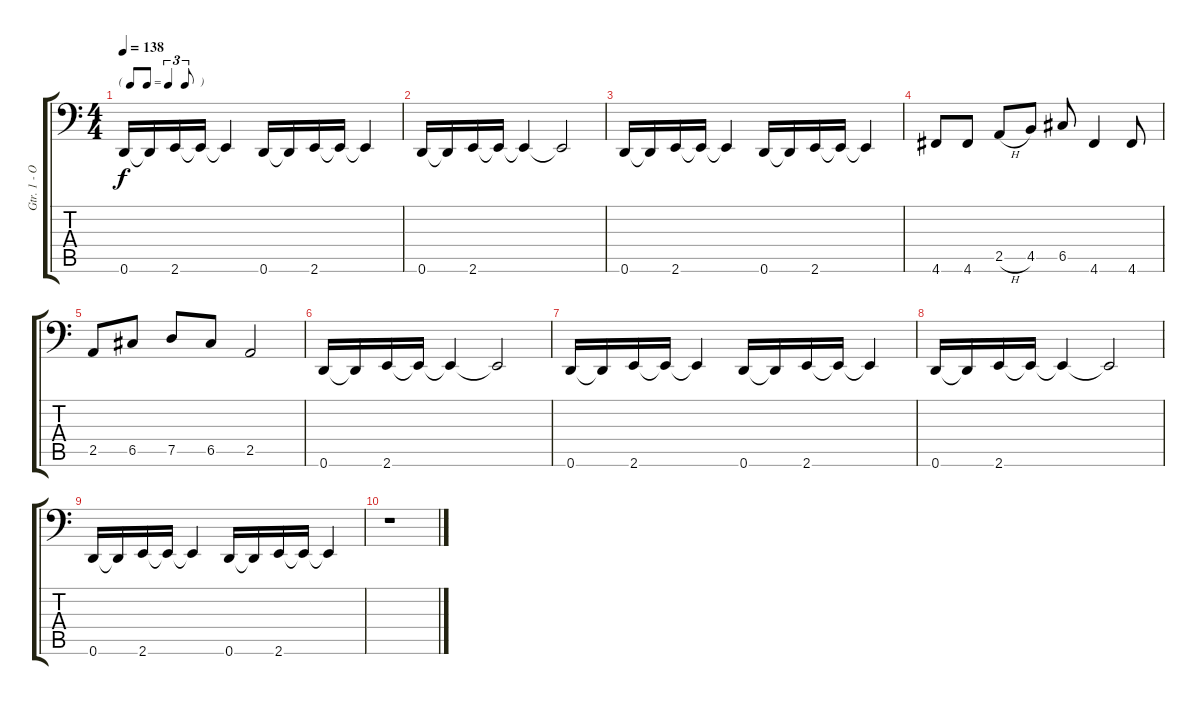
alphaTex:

\track ("Gtr. 1 - Overdub" "Gtr. 1 - O") {instrument overdrivenguitar}
\staff {score tabs}
\tuning (D3 A2 F2 C2 G1 D1) {hide}
\ts (4 4)
\tf triplet8th
\tempo 138
\clef f4
\ks c
0.6.16{dy f} 0.6{t}.16 2.6.16 2.6{t}.16 2.6{t}.4 0.6.16 0.6{t}.16 2.6.16 2.6{t}.16 2.6{t}.4 |
0.6.16 0.6{t}.16 2.6.16 2.6{t}.16 2.6{t}.4 2.6{t}.2 |
0.6.16 0.6{t}.16 2.6.16 2.6{t}.16 2.6{t}.4 0.6.16 0.6{t}.16 2.6.16 2.6{t}.16 2.6{t}.4 |
4.6.8 4.6.8 2.5{h}.8 4.5.8 6.5.8 4.6.4 4.6.8 |
2.5.8 6.5.8 7.5.8 6.5.8 2.5.2 |
0.6.16 0.6{t}.16 2.6.16 2.6{t}.16 2.6{t}.4 2.6{t}.2 |
0.6.16 0.6{t}.16 2.6.16 2.6{t}.16 2.6{t}.4 0.6.16 0.6{t}.16 2.6.16 2.6{t}.16 2.6{t}.4 |
0.6.16 0.6{t}.16 2.6.16 2.6{t}.16 2.6{t}.4 2.6{t}.2 |
0.6.16 0.6{t}.16 2.6.16 2.6{t}.16 2.6{t}.4 0.6.16 0.6{t}.16 2.6.16 2.6{t}.16 2.6{t}.4 |
r.1
